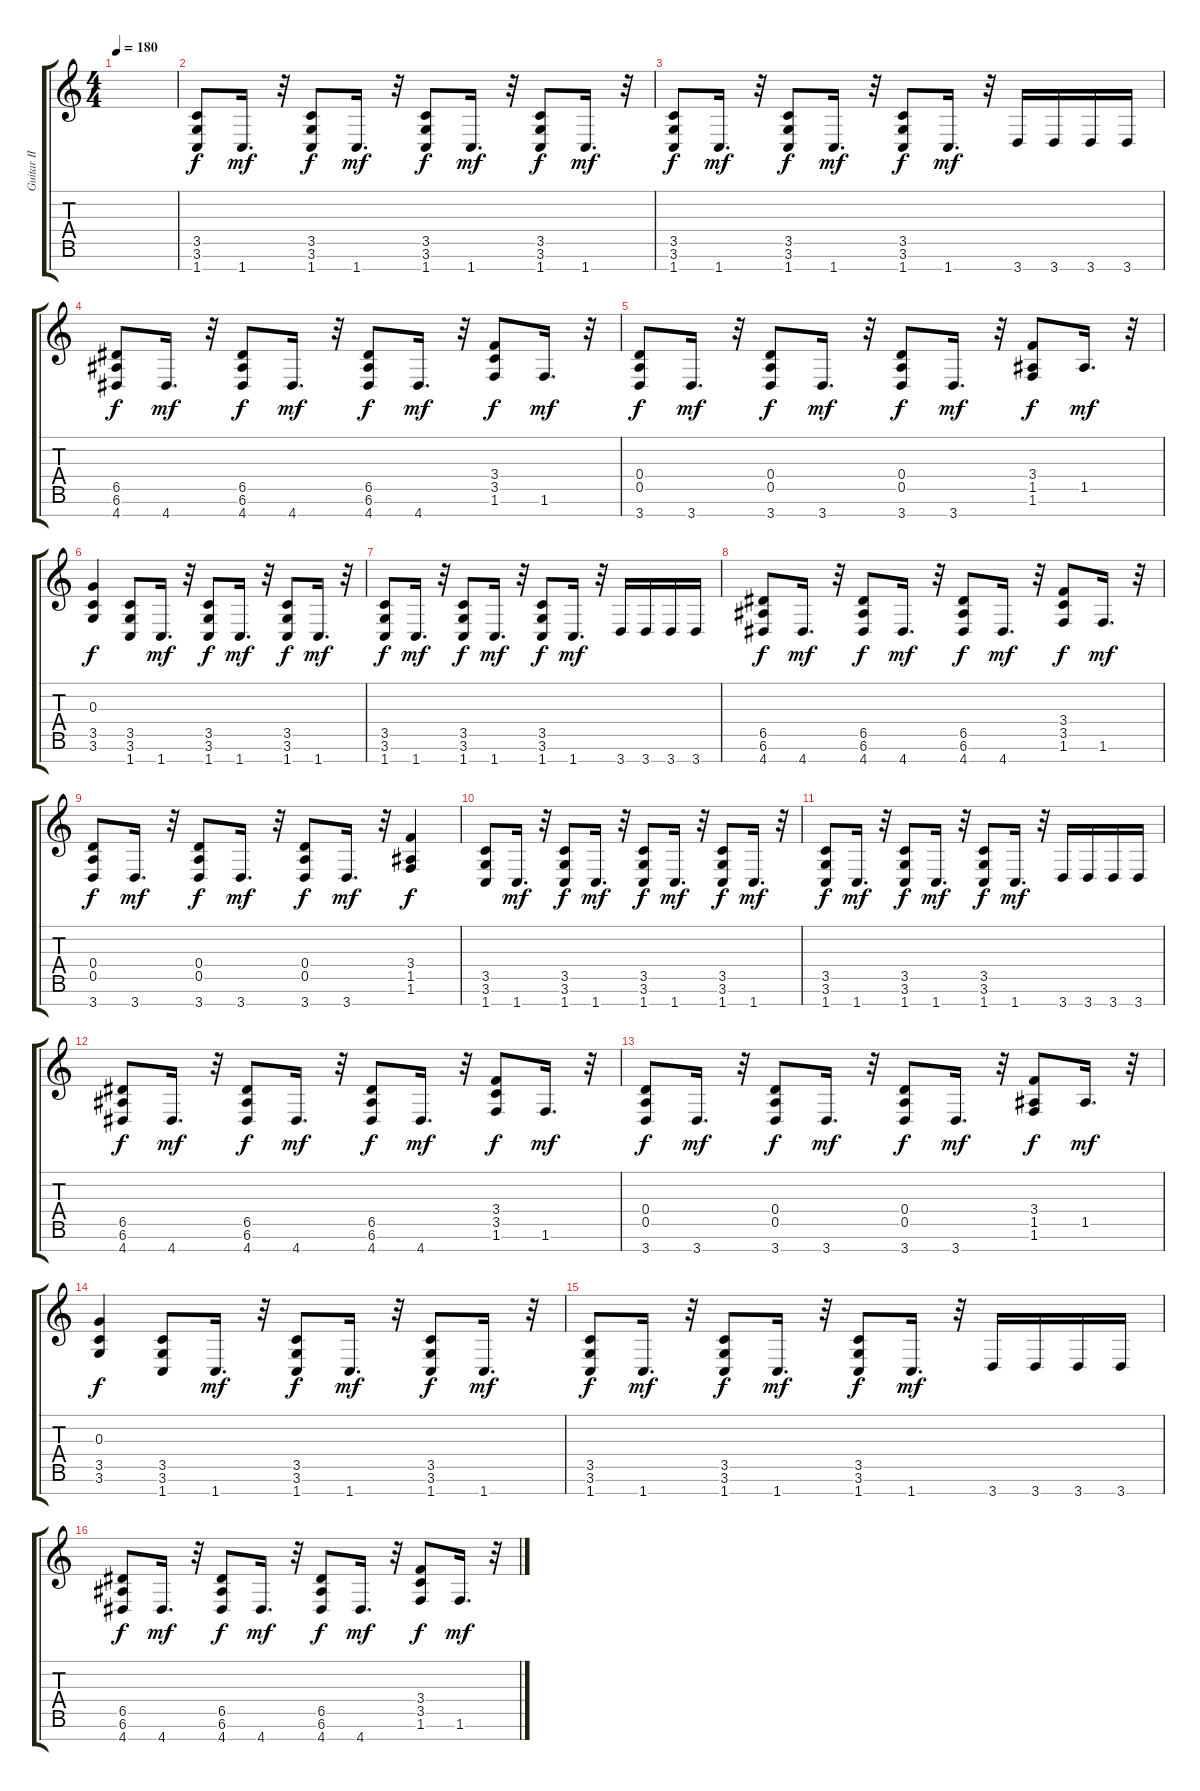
\track ("Guitar II" "Guitar II") {instrument distortionguitar}
\staff {score tabs}
\tuning (E4 B3 G3 D3 A2 E2 B1) {hide}
\ts (4 4)
\tempo 180
\clef g2
\ks c
|
(3.5 3.6 1.7).8 1.7.16{d dy mf} r.32 (3.5 3.6 1.7).8{dy f} 1.7.16{d dy mf} r.32 (3.5 3.6 1.7).8{dy f} 1.7.16{d dy mf} r.32 (3.5 3.6 1.7).8{dy f} 1.7.16{d dy mf} r.32 |
(3.5 3.6 1.7).8{dy f} 1.7.16{d dy mf} r.32 (3.5 3.6 1.7).8{dy f} 1.7.16{d dy mf} r.32 (3.5 3.6 1.7).8{dy f} 1.7.16{d dy mf} r.32 3.7.16 3.7.16 3.7.16 3.7.16 |
(6.5 6.6 4.7).8{dy f} 4.7.16{d dy mf} r.32 (6.5 6.6 4.7).8{dy f} 4.7.16{d dy mf} r.32 (6.5 6.6 4.7).8{dy f} 4.7.16{d dy mf} r.32 (3.4 3.5 1.6).8{dy f} 1.6.16{d dy mf} r.32 |
(0.4 0.5 3.7).8{dy f} 3.7.16{d dy mf} r.32 (0.4 0.5 3.7).8{dy f} 3.7.16{d dy mf} r.32 (0.4 0.5 3.7).8{dy f} 3.7.16{d dy mf} r.32 (3.4 1.5 1.6).8{dy f} 1.5.16{d dy mf} r.32 |
(0.3 3.5 3.6).4{dy f} (3.5 3.6 1.7).8 1.7.16{d dy mf} r.32 (3.5 3.6 1.7).8{dy f} 1.7.16{d dy mf} r.32 (3.5 3.6 1.7).8{dy f} 1.7.16{d dy mf} r.32 |
(3.5 3.6 1.7).8{dy f} 1.7.16{d dy mf} r.32 (3.5 3.6 1.7).8{dy f} 1.7.16{d dy mf} r.32 (3.5 3.6 1.7).8{dy f} 1.7.16{d dy mf} r.32 3.7.16 3.7.16 3.7.16 3.7.16 |
(6.5 6.6 4.7).8{dy f} 4.7.16{d dy mf} r.32 (6.5 6.6 4.7).8{dy f} 4.7.16{d dy mf} r.32 (6.5 6.6 4.7).8{dy f} 4.7.16{d dy mf} r.32 (3.4 3.5 1.6).8{dy f} 1.6.16{d dy mf} r.32 |
(0.4 0.5 3.7).8{dy f} 3.7.16{d dy mf} r.32 (0.4 0.5 3.7).8{dy f} 3.7.16{d dy mf} r.32 (0.4 0.5 3.7).8{dy f} 3.7.16{d dy mf} r.32 (3.4 1.5 1.6).4{dy f} |
(3.5 3.6 1.7).8 1.7.16{d dy mf} r.32 (3.5 3.6 1.7).8{dy f} 1.7.16{d dy mf} r.32 (3.5 3.6 1.7).8{dy f} 1.7.16{d dy mf} r.32 (3.5 3.6 1.7).8{dy f} 1.7.16{d dy mf} r.32 |
(3.5 3.6 1.7).8{dy f} 1.7.16{d dy mf} r.32 (3.5 3.6 1.7).8{dy f} 1.7.16{d dy mf} r.32 (3.5 3.6 1.7).8{dy f} 1.7.16{d dy mf} r.32 3.7.16 3.7.16 3.7.16 3.7.16 |
(6.5 6.6 4.7).8{dy f} 4.7.16{d dy mf} r.32 (6.5 6.6 4.7).8{dy f} 4.7.16{d dy mf} r.32 (6.5 6.6 4.7).8{dy f} 4.7.16{d dy mf} r.32 (3.4 3.5 1.6).8{dy f} 1.6.16{d dy mf} r.32 |
(0.4 0.5 3.7).8{dy f} 3.7.16{d dy mf} r.32 (0.4 0.5 3.7).8{dy f} 3.7.16{d dy mf} r.32 (0.4 0.5 3.7).8{dy f} 3.7.16{d dy mf} r.32 (3.4 1.5 1.6).8{dy f} 1.5.16{d dy mf} r.32 |
(0.3 3.5 3.6).4{dy f} (3.5 3.6 1.7).8 1.7.16{d dy mf} r.32 (3.5 3.6 1.7).8{dy f} 1.7.16{d dy mf} r.32 (3.5 3.6 1.7).8{dy f} 1.7.16{d dy mf} r.32 |
(3.5 3.6 1.7).8{dy f} 1.7.16{d dy mf} r.32 (3.5 3.6 1.7).8{dy f} 1.7.16{d dy mf} r.32 (3.5 3.6 1.7).8{dy f} 1.7.16{d dy mf} r.32 3.7.16 3.7.16 3.7.16 3.7.16 |
(6.5 6.6 4.7).8{dy f} 4.7.16{d dy mf} r.32 (6.5 6.6 4.7).8{dy f} 4.7.16{d dy mf} r.32 (6.5 6.6 4.7).8{dy f} 4.7.16{d dy mf} r.32 (3.4 3.5 1.6).8{dy f} 1.6.16{d dy mf} r.32
